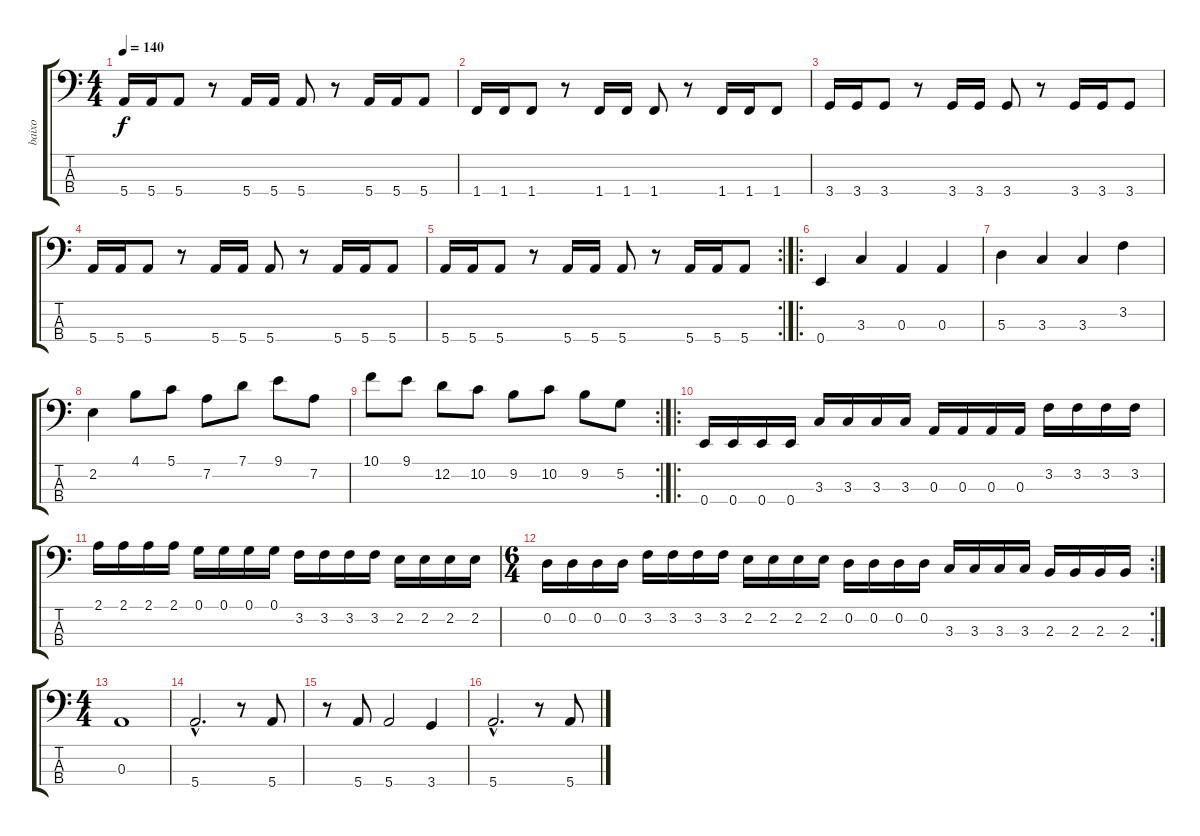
\track ("baixo" "baixo") {instrument electricbassfinger}
\staff {score tabs}
\tuning (G2 D2 A1 E1) {hide}
\ts (4 4)
\tempo 140
\clef f4
\ks c
5.4.16{dy f} 5.4.16 5.4.8 r.8 5.4.16 5.4.16 5.4.8 r.8 5.4.16 5.4.16 5.4.8 |
1.4.16 1.4.16 1.4.8 r.8 1.4.16 1.4.16 1.4.8 r.8 1.4.16 1.4.16 1.4.8 |
3.4.16 3.4.16 3.4.8 r.8 3.4.16 3.4.16 3.4.8 r.8 3.4.16 3.4.16 3.4.8 |
5.4.16 5.4.16 5.4.8 r.8 5.4.16 5.4.16 5.4.8 r.8 5.4.16 5.4.16 5.4.8 |
\rc 2
5.4.16 5.4.16 5.4.8 r.8 5.4.16 5.4.16 5.4.8 r.8 5.4.16 5.4.16 5.4.8 |
\ro
0.4.4 3.3.4 0.3.4 0.3.4 |
5.3.4 3.3.4 3.3.4 3.2.4 |
2.2.4 4.1.8 5.1.8 7.2.8 7.1.8 9.1.8 7.2.8 |
\rc 2
10.1.8 9.1.8 12.2.8 10.2.8 9.2.8 10.2.8 9.2.8 5.2.8 |
\ro
0.4.16 0.4.16 0.4.16 0.4.16 3.3.16 3.3.16 3.3.16 3.3.16 0.3.16 0.3.16 0.3.16 0.3.16 3.2.16 3.2.16 3.2.16 3.2.16 |
2.1.16 2.1.16 2.1.16 2.1.16 0.1.16 0.1.16 0.1.16 0.1.16 3.2.16 3.2.16 3.2.16 3.2.16 2.2.16 2.2.16 2.2.16 2.2.16 |
\rc 2
\ts (6 4)
0.2.16 0.2.16 0.2.16 0.2.16 3.2.16 3.2.16 3.2.16 3.2.16 2.2.16 2.2.16 2.2.16 2.2.16 0.2.16 0.2.16 0.2.16 0.2.16 3.3.16 3.3.16 3.3.16 3.3.16 2.3.16 2.3.16 2.3.16 2.3.16 |
\ts (4 4)
0.3.1 |
5.4{hac}.2{d} r.8 5.4.8 |
r.8 5.4.8 5.4.2 3.4.4 |
5.4{hac}.2{d} r.8 5.4.8
